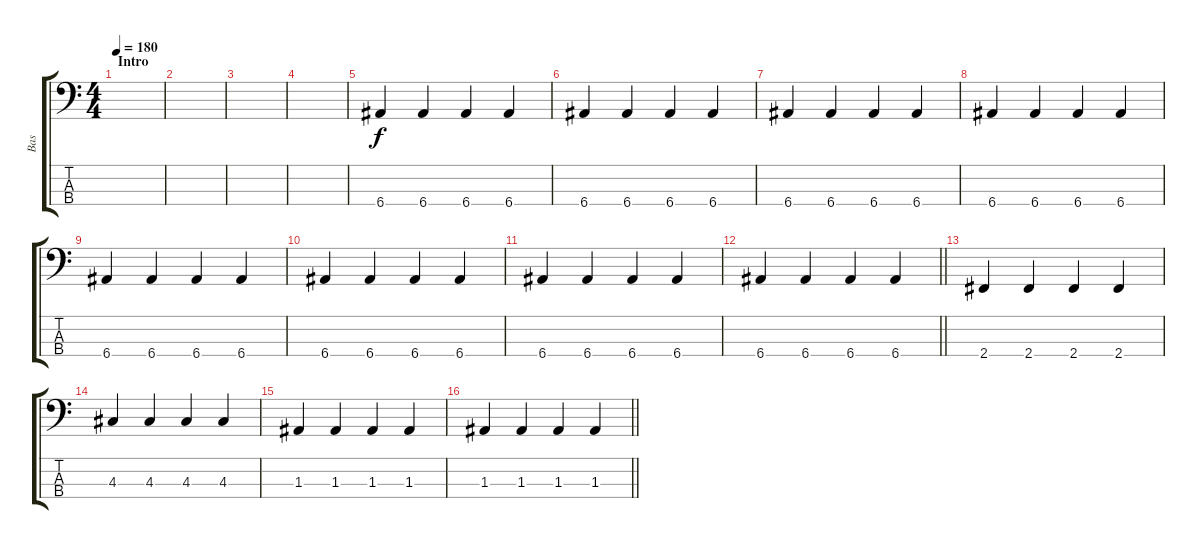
\track ("Bas" "Bas") {instrument electricbasspick}
\staff {score tabs}
\tuning (G2 D2 A1 E1) {hide}
\ts (4 4)
\section ("" "Intro")
\tempo 180
\clef f4
\ks c
|
|
|
|
6.4.4 6.4.4 6.4.4 6.4.4 |
6.4.4 6.4.4 6.4.4 6.4.4 |
6.4.4 6.4.4 6.4.4 6.4.4 |
6.4.4 6.4.4 6.4.4 6.4.4 |
6.4.4 6.4.4 6.4.4 6.4.4 |
6.4.4 6.4.4 6.4.4 6.4.4 |
6.4.4 6.4.4 6.4.4 6.4.4 |
\barLineRight lightlight
6.4.4 6.4.4 6.4.4 6.4.4 |
2.4.4 2.4.4 2.4.4 2.4.4 |
4.3.4 4.3.4 4.3.4 4.3.4 |
1.3.4 1.3.4 1.3.4 1.3.4 |
\barLineRight lightlight
1.3.4 1.3.4 1.3.4 1.3.4
